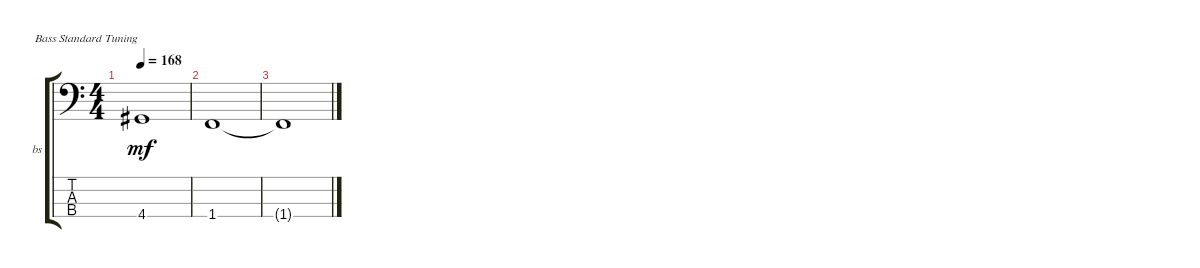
\bracketExtendMode groupsimilarinstruments
\firstSystemTrackNameOrientation horizontal
\otherSystemsTrackNameOrientation horizontal
\track ("bass" "bs") {instrument acousticbass}
\staff {score tabs}
\tuning (G2 D2 A1 E1)
\ts (4 4)
\tempo 168
\clef f4
\scale
0.333333
\ks c
4.4{t}.1{dy mf} |
\scale
0.333333 1.4.1 |
\scale
0.333333 1.4{t}.1
